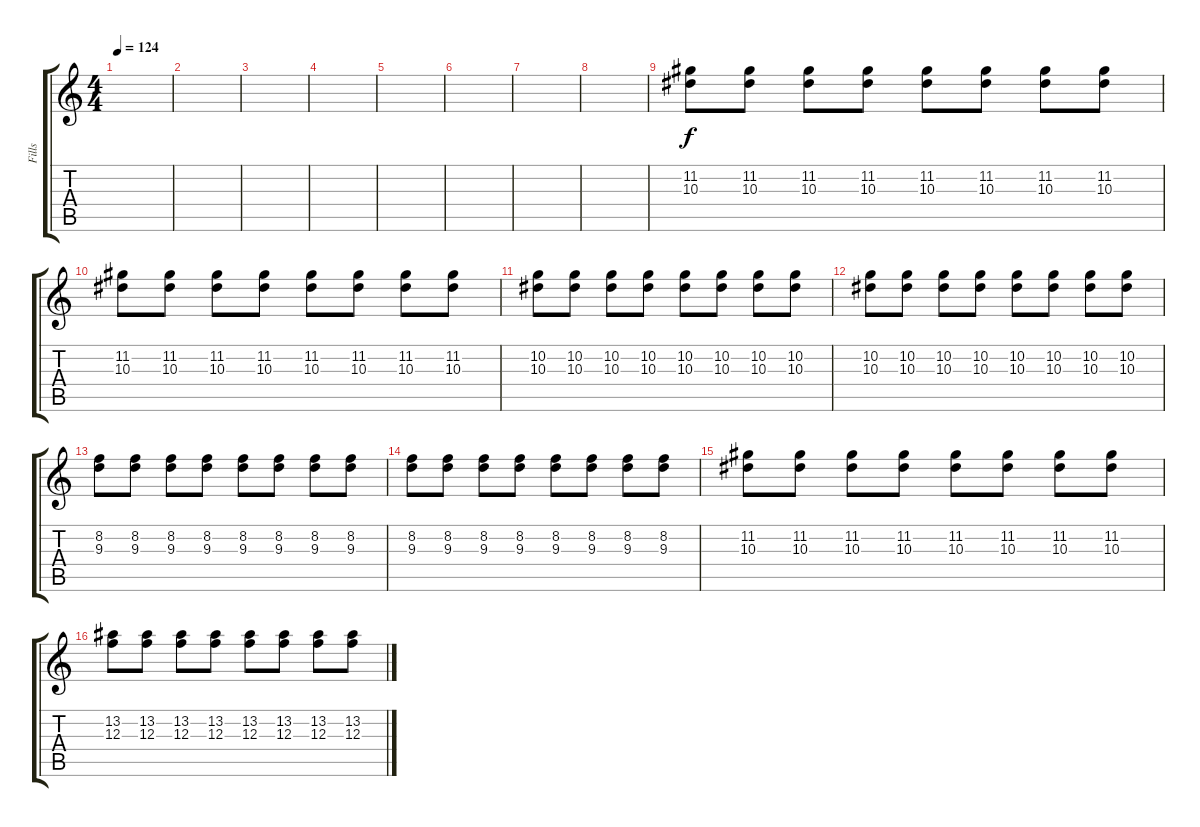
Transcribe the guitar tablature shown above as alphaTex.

\track ("Fills" "Fills") {instrument distortionguitar}
\staff {score tabs}
\tuning (D4 A3 F3 C3 G2 C2) {hide}
\ts (4 4)
\tempo 124
\clef g2
\ks c
|
|
|
|
|
|
|
|
(11.2 10.3).8 (11.2 10.3).8 (11.2 10.3).8 (11.2 10.3).8 (11.2 10.3).8 (11.2 10.3).8 (11.2 10.3).8 (11.2 10.3).8 |
(11.2 10.3).8 (11.2 10.3).8 (11.2 10.3).8 (11.2 10.3).8 (11.2 10.3).8 (11.2 10.3).8 (11.2 10.3).8 (11.2 10.3).8 |
(10.2 10.3).8 (10.2 10.3).8 (10.2 10.3).8 (10.2 10.3).8 (10.2 10.3).8 (10.2 10.3).8 (10.2 10.3).8 (10.2 10.3).8 |
(10.2 10.3).8 (10.2 10.3).8 (10.2 10.3).8 (10.2 10.3).8 (10.2 10.3).8 (10.2 10.3).8 (10.2 10.3).8 (10.2 10.3).8 |
(8.2 9.3).8 (8.2 9.3).8 (8.2 9.3).8 (8.2 9.3).8 (8.2 9.3).8 (8.2 9.3).8 (8.2 9.3).8 (8.2 9.3).8 |
(8.2 9.3).8 (8.2 9.3).8 (8.2 9.3).8 (8.2 9.3).8 (8.2 9.3).8 (8.2 9.3).8 (8.2 9.3).8 (8.2 9.3).8 |
(11.2 10.3).8 (11.2 10.3).8 (11.2 10.3).8 (11.2 10.3).8 (11.2 10.3).8 (11.2 10.3).8 (11.2 10.3).8 (11.2 10.3).8 |
(13.2 12.3).8 (13.2 12.3).8 (13.2 12.3).8 (13.2 12.3).8 (13.2 12.3).8 (13.2 12.3).8 (13.2 12.3).8 (13.2 12.3).8
